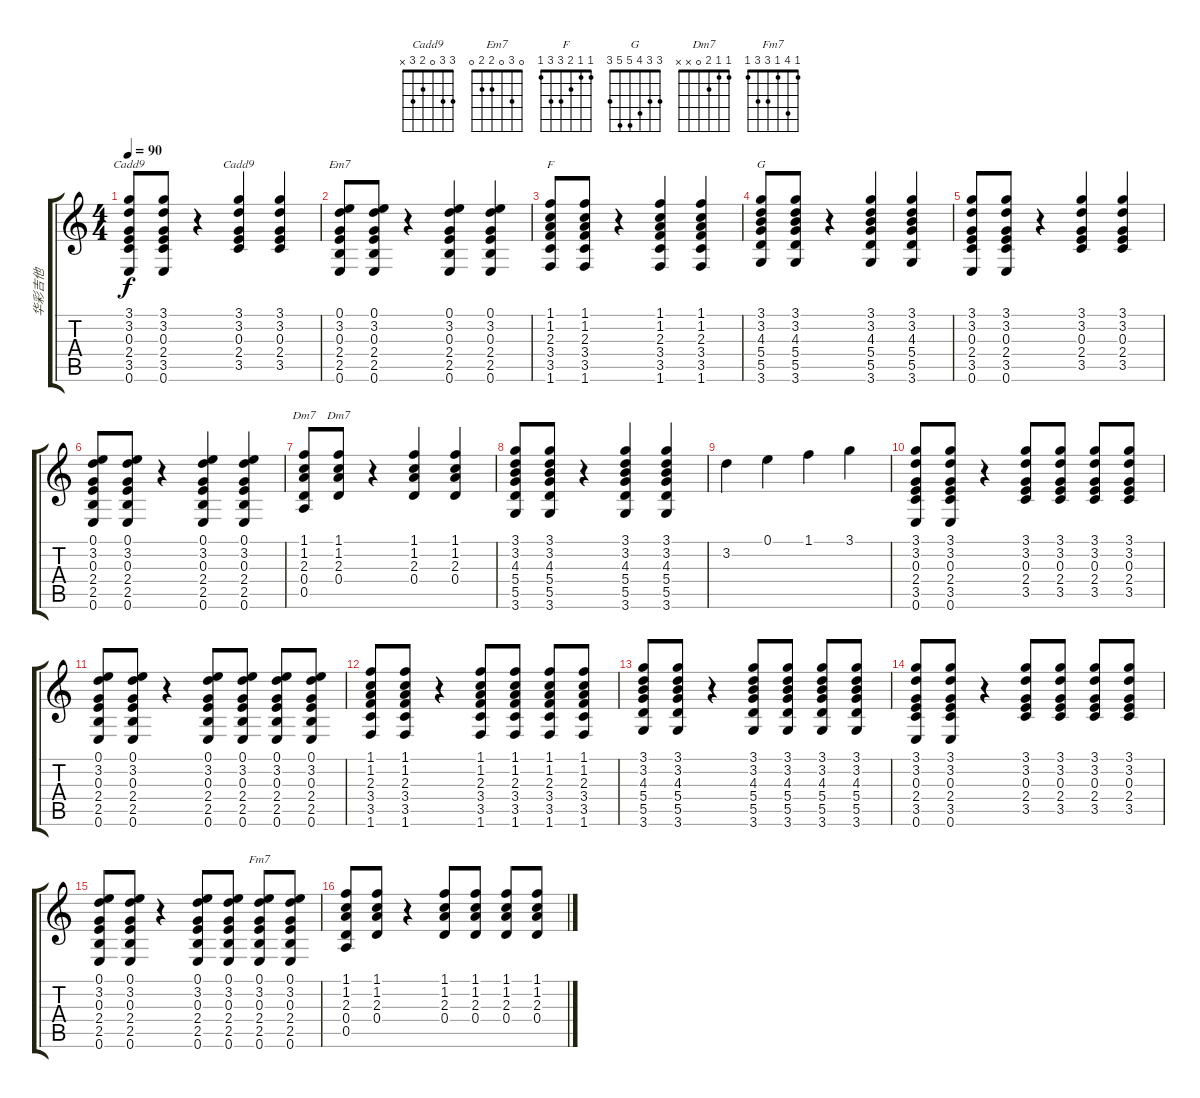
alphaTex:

\track ("华彩吉他" "华彩吉他") {instrument acousticguitarnylon}
\staff {score tabs}
\tuning (E4 B3 G3 D3 A2 E2) {hide}
\chord ("Cadd9" 3 3 0 2 3 0)
\chord ("Cadd9" 3 3 0 2 3 x)
\chord ("Em7" 0 3 0 2 2 0)
\chord ("F" 1 1 2 3 3 1)
\chord ("G" 3 3 4 5 5 3)
\chord ("Dm7" 1 1 2 0 0 x)
\chord ("Dm7" 1 1 2 0 x x)
\chord ("Fm7" 1 4 1 3 3 1)
\ts (4 4)
\tempo 90
\clef g2
\ks c
(3.1 3.2 0.3 2.4 3.5 0.6).8{ch "Cadd9" dy f} (3.1 3.2 0.3 2.4 3.5 0.6).8 r.4 (3.1 3.2 0.3 2.4 3.5).4{ch "Cadd9"} (3.1 3.2 0.3 2.4 3.5).4 |
(0.1 3.2 0.3 2.4 2.5 0.6).8{ch "Em7"} (0.1 3.2 0.3 2.4 2.5 0.6).8 r.4 (0.1 3.2 0.3 2.4 2.5 0.6).4 (0.1 3.2 0.3 2.4 2.5 0.6).4 |
(1.1 1.2 2.3 3.4 3.5 1.6).8{ch "F"} (1.1 1.2 2.3 3.4 3.5 1.6).8 r.4 (1.1 1.2 2.3 3.4 3.5 1.6).4 (1.1 1.2 2.3 3.4 3.5 1.6).4 |
(3.1 3.2 4.3 5.4 5.5 3.6).8{ch "G"} (3.1 3.2 4.3 5.4 5.5 3.6).8 r.4 (3.1 3.2 4.3 5.4 5.5 3.6).4 (3.1 3.2 4.3 5.4 5.5 3.6).4 |
(3.1 3.2 0.3 2.4 3.5 0.6).8 (3.1 3.2 0.3 2.4 3.5 0.6).8 r.4 (3.1 3.2 0.3 2.4 3.5).4 (3.1 3.2 0.3 2.4 3.5).4 |
(0.1 3.2 0.3 2.4 2.5 0.6).8 (0.1 3.2 0.3 2.4 2.5 0.6).8 r.4 (0.1 3.2 0.3 2.4 2.5 0.6).4 (0.1 3.2 0.3 2.4 2.5 0.6).4 |
(1.1 1.2 2.3 0.4 0.5).8{ch "Dm7"} (1.1 1.2 2.3 0.4).8{ch "Dm7"} r.4 (1.1 1.2 2.3 0.4).4 (1.1 1.2 2.3 0.4).4 |
(3.1 3.2 4.3 5.4 5.5 3.6).8 (3.1 3.2 4.3 5.4 5.5 3.6).8 r.4 (3.1 3.2 4.3 5.4 5.5 3.6).4 (3.1 3.2 4.3 5.4 5.5 3.6).4 |
3.2.4 0.1.4 1.1.4 3.1.4 |
(3.1 3.2 0.3 2.4 3.5 0.6).8 (3.1 3.2 0.3 2.4 3.5 0.6).8 r.4 (3.1 3.2 0.3 2.4 3.5).8 (3.1 3.2 0.3 2.4 3.5).8 (3.1 3.2 0.3 2.4 3.5).8 (3.1 3.2 0.3 2.4 3.5).8 |
(0.1 3.2 0.3 2.4 2.5 0.6).8 (0.1 3.2 0.3 2.4 2.5 0.6).8 r.4 (0.1 3.2 0.3 2.4 2.5 0.6).8 (0.1 3.2 0.3 2.4 2.5 0.6).8 (0.1 3.2 0.3 2.4 2.5 0.6).8 (0.1 3.2 0.3 2.4 2.5 0.6).8 |
(1.1 1.2 2.3 3.4 3.5 1.6).8 (1.1 1.2 2.3 3.4 3.5 1.6).8 r.4 (1.1 1.2 2.3 3.4 3.5 1.6).8 (1.1 1.2 2.3 3.4 3.5 1.6).8 (1.1 1.2 2.3 3.4 3.5 1.6).8 (1.1 1.2 2.3 3.4 3.5 1.6).8 |
(3.1 3.2 4.3 5.4 5.5 3.6).8 (3.1 3.2 4.3 5.4 5.5 3.6).8 r.4 (3.1 3.2 4.3 5.4 5.5 3.6).8 (3.1 3.2 4.3 5.4 5.5 3.6).8 (3.1 3.2 4.3 5.4 5.5 3.6).8 (3.1 3.2 4.3 5.4 5.5 3.6).8 |
(3.1 3.2 0.3 2.4 3.5 0.6).8 (3.1 3.2 0.3 2.4 3.5 0.6).8 r.4 (3.1 3.2 0.3 2.4 3.5).8 (3.1 3.2 0.3 2.4 3.5).8 (3.1 3.2 0.3 2.4 3.5).8 (3.1 3.2 0.3 2.4 3.5).8 |
(0.1 3.2 0.3 2.4 2.5 0.6).8 (0.1 3.2 0.3 2.4 2.5 0.6).8 r.4 (0.1 3.2 0.3 2.4 2.5 0.6).8 (0.1 3.2 0.3 2.4 2.5 0.6).8 (0.1 3.2 0.3 2.4 2.5 0.6).8{ch "Fm7"} (0.1 3.2 0.3 2.4 2.5 0.6).8 |
(1.1 1.2 2.3 0.4 0.5).8 (1.1 1.2 2.3 0.4).8 r.4 (1.1 1.2 2.3 0.4).8 (1.1 1.2 2.3 0.4).8 (1.1 1.2 2.3 0.4).8 (1.1 1.2 2.3 0.4).8
